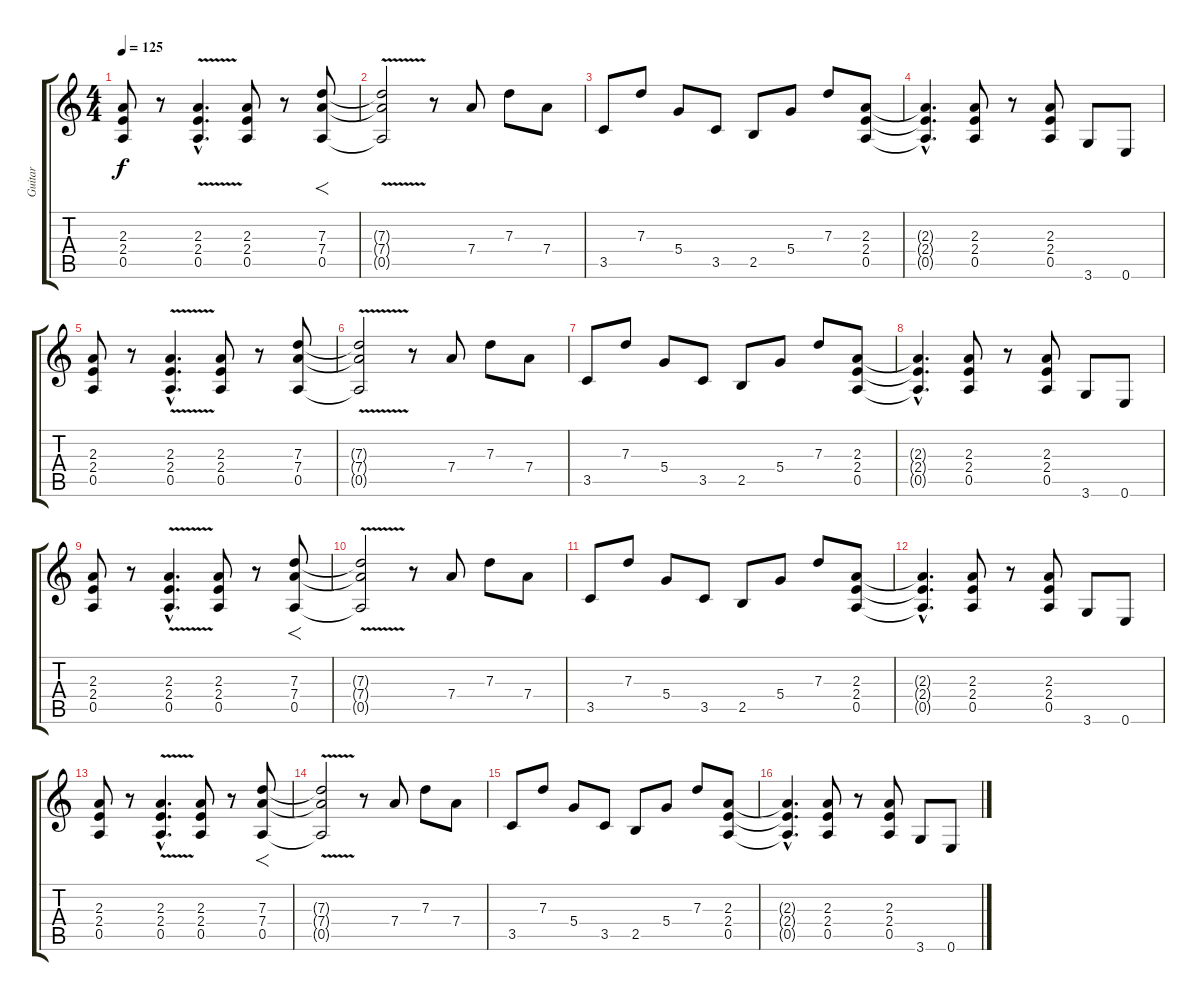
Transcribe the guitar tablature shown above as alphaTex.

\track ("Guitar" "Guitar") {instrument distortionguitar}
\staff {score tabs}
\tuning (E4 B3 G3 D3 A2 E2) {hide}
\ts (4 4)
\tempo 125
\clef g2
\ks c
(2.3 2.4 0.5).8{dy f instrument distortionguitar} r.8 (2.3{v hac} 2.4{v hac} 0.5{v hac}).4{d} (2.3 2.4 0.5).8 r.8 (7.3 7.4 0.5).8{f} |
(7.3{v t} 7.4{v t} 0.5{v t}).2 r.8 7.4.8 7.3.8 7.4.8 |
3.5.8 7.3.8 5.4.8 3.5.8 2.5.8 5.4.8 7.3.8 (2.3 2.4 0.5).8 |
(2.3{hac t} 2.4{hac t} 0.5{hac t}).4{d} (2.3 2.4 0.5).8 r.8 (2.3 2.4 0.5).8 3.6.8 0.6.8 |
(2.3 2.4 0.5).8 r.8 (2.3{v hac} 2.4{v hac} 0.5{v hac}).4{d} (2.3 2.4 0.5).8 r.8 (7.3 7.4 0.5).8 |
(7.3{v t} 7.4{v t} 0.5{v t}).2 r.8 7.4.8 7.3.8 7.4.8 |
3.5.8 7.3.8 5.4.8 3.5.8 2.5.8 5.4.8 7.3.8 (2.3 2.4 0.5).8 |
(2.3{hac t} 2.4{hac t} 0.5{hac t}).4{d} (2.3 2.4 0.5).8 r.8 (2.3 2.4 0.5).8 3.6.8 0.6.8 |
(2.3 2.4 0.5).8 r.8 (2.3{v hac} 2.4{v hac} 0.5{v hac}).4{d} (2.3 2.4 0.5).8 r.8 (7.3 7.4 0.5).8{f} |
(7.3{v t} 7.4{v t} 0.5{v t}).2 r.8 7.4.8 7.3.8 7.4.8 |
3.5.8 7.3.8 5.4.8 3.5.8 2.5.8 5.4.8 7.3.8 (2.3 2.4 0.5).8 |
(2.3{hac t} 2.4{hac t} 0.5{hac t}).4{d} (2.3 2.4 0.5).8 r.8 (2.3 2.4 0.5).8 3.6.8 0.6.8 |
(2.3 2.4 0.5).8 r.8 (2.3{v hac} 2.4{v hac} 0.5{v hac}).4{d} (2.3 2.4 0.5).8 r.8 (7.3 7.4 0.5).8{f} |
(7.3{v t} 7.4{v t} 0.5{v t}).2 r.8 7.4.8 7.3.8 7.4.8 |
3.5.8 7.3.8 5.4.8 3.5.8 2.5.8 5.4.8 7.3.8 (2.3 2.4 0.5).8 |
(2.3{hac t} 2.4{hac t} 0.5{hac t}).4{d} (2.3 2.4 0.5).8 r.8 (2.3 2.4 0.5).8 3.6.8 0.6.8
